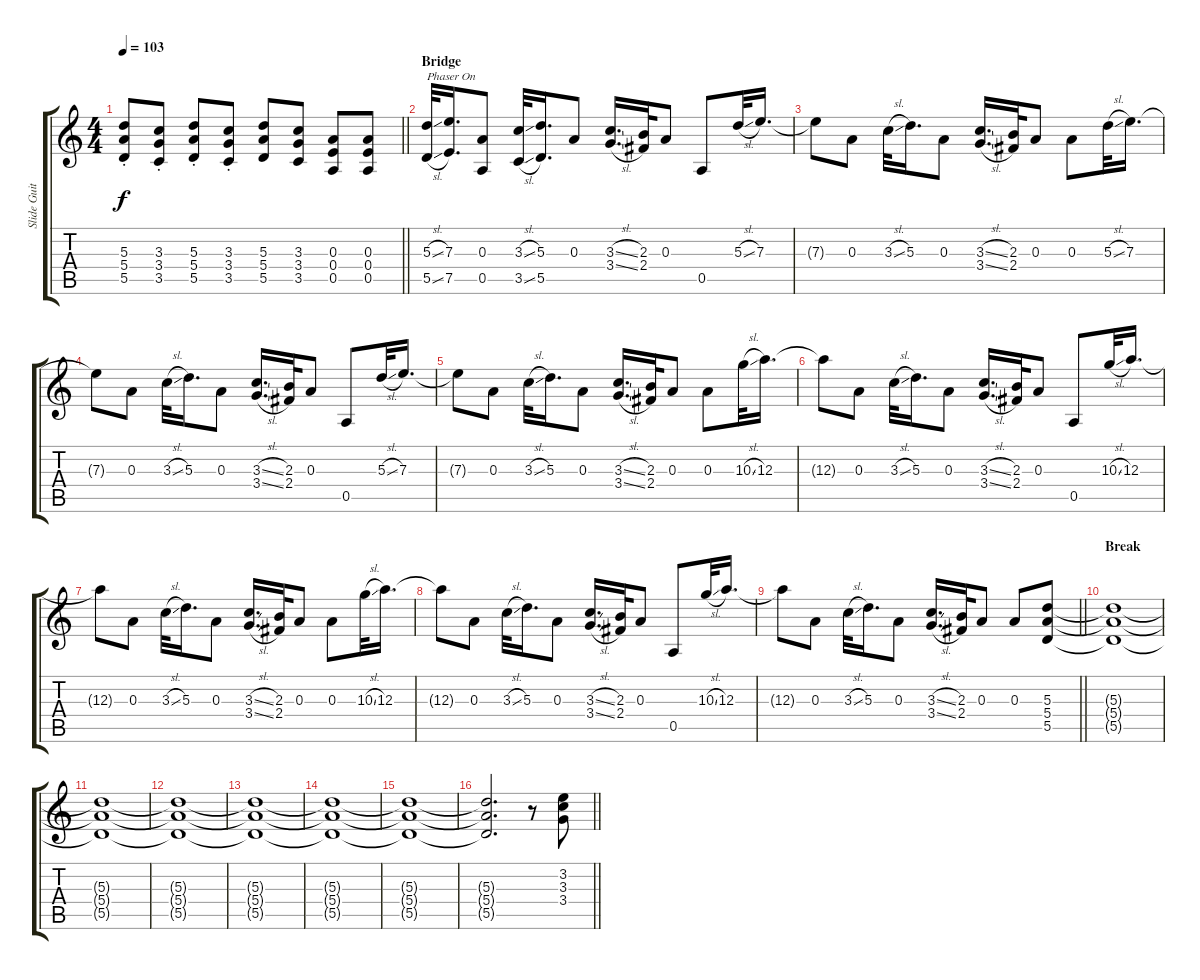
\track ("Slide Guitar L Phaser" "Slide Guit") {instrument overdrivenguitar}
\staff {score tabs}
\tuning (E4 Db4 A3 E3 A2 E2) {hide}
\ts (4 4)
\tempo 103
\clef g2
\barLineRight lightlight
\ks c
(5.3{st} 5.4{st} 5.5{st}).8{dy f} (3.3{st} 3.4{st} 3.5{st}).8 (5.3{st} 5.4{st} 5.5{st}).8 (3.3{st} 3.4{st} 3.5{st}).8 (5.3 5.4 5.5).8 (3.3 3.4 3.5).8 (0.3 0.4 0.5).8 (0.3 0.4 0.5).8 |
\section ("" "Bridge")
(5.3{sl} 5.5{sl}).32{txt "Phaser On"} (7.3 7.5).16{d} (0.3 0.5).8 (3.3{sl} 3.5{sl}).32 (5.3 5.5).16{d} 0.3.8 (3.3{sl} 3.4{sl}).16{d} (2.3 2.4).32 0.3.8 0.5.8 5.3{sl}.32 7.3.16{d} |
7.3{t}.8 0.3.8 3.3{sl}.32 5.3.16{d} 0.3.8 (3.3{sl} 3.4{sl}).16{d} (2.3 2.4).32 0.3.8 0.3.8 5.3{sl}.32 7.3.16{d} |
7.3{t}.8 0.3.8 3.3{sl}.32 5.3.16{d} 0.3.8 (3.3{sl} 3.4{sl}).16{d} (2.3 2.4).32 0.3.8 0.5.8 5.3{sl}.32 7.3.16{d} |
7.3{t}.8 0.3.8 3.3{sl}.32 5.3.16{d} 0.3.8 (3.3{sl} 3.4{sl}).16{d} (2.3 2.4).32 0.3.8 0.3.8 10.3{sl}.32 12.3.16{d} |
12.3{t}.8 0.3.8 3.3{sl}.32 5.3.16{d} 0.3.8 (3.3{sl} 3.4{sl}).16{d} (2.3 2.4).32 0.3.8 0.5.8 10.3{sl}.32 12.3.16{d} |
12.3{t}.8 0.3.8 3.3{sl}.32 5.3.16{d} 0.3.8 (3.3{sl} 3.4{sl}).16{d} (2.3 2.4).32 0.3.8 0.3.8 10.3{sl}.32 12.3.16{d} |
12.3{t}.8 0.3.8 3.3{sl}.32 5.3.16{d} 0.3.8 (3.3{sl} 3.4{sl}).16{d} (2.3 2.4).32 0.3.8 0.5.8 10.3{sl}.32 12.3.16{d} |
\barLineRight lightlight
12.3{t}.8 0.3.8 3.3{sl}.32 5.3.16{d} 0.3.8 (3.3{sl} 3.4{sl}).16{d} (2.3 2.4).32 0.3.8 0.3.8 (5.3 5.4 5.5).8 |
\section ("" "Break")
(5.3{t} 5.4{t} 5.5{t}).1 |
(5.3{t} 5.4{t} 5.5{t}).1 |
(5.3{t} 5.4{t} 5.5{t}).1 |
(5.3{t} 5.4{t} 5.5{t}).1 |
(5.3{t} 5.4{t} 5.5{t}).1 |
(5.3{t} 5.4{t} 5.5{t}).1 |
\barLineRight lightlight
(5.3{t} 5.4{t} 5.5{t}).2{d} r.8 (3.2{sl} 3.3{sl} 3.4{sl}).8
